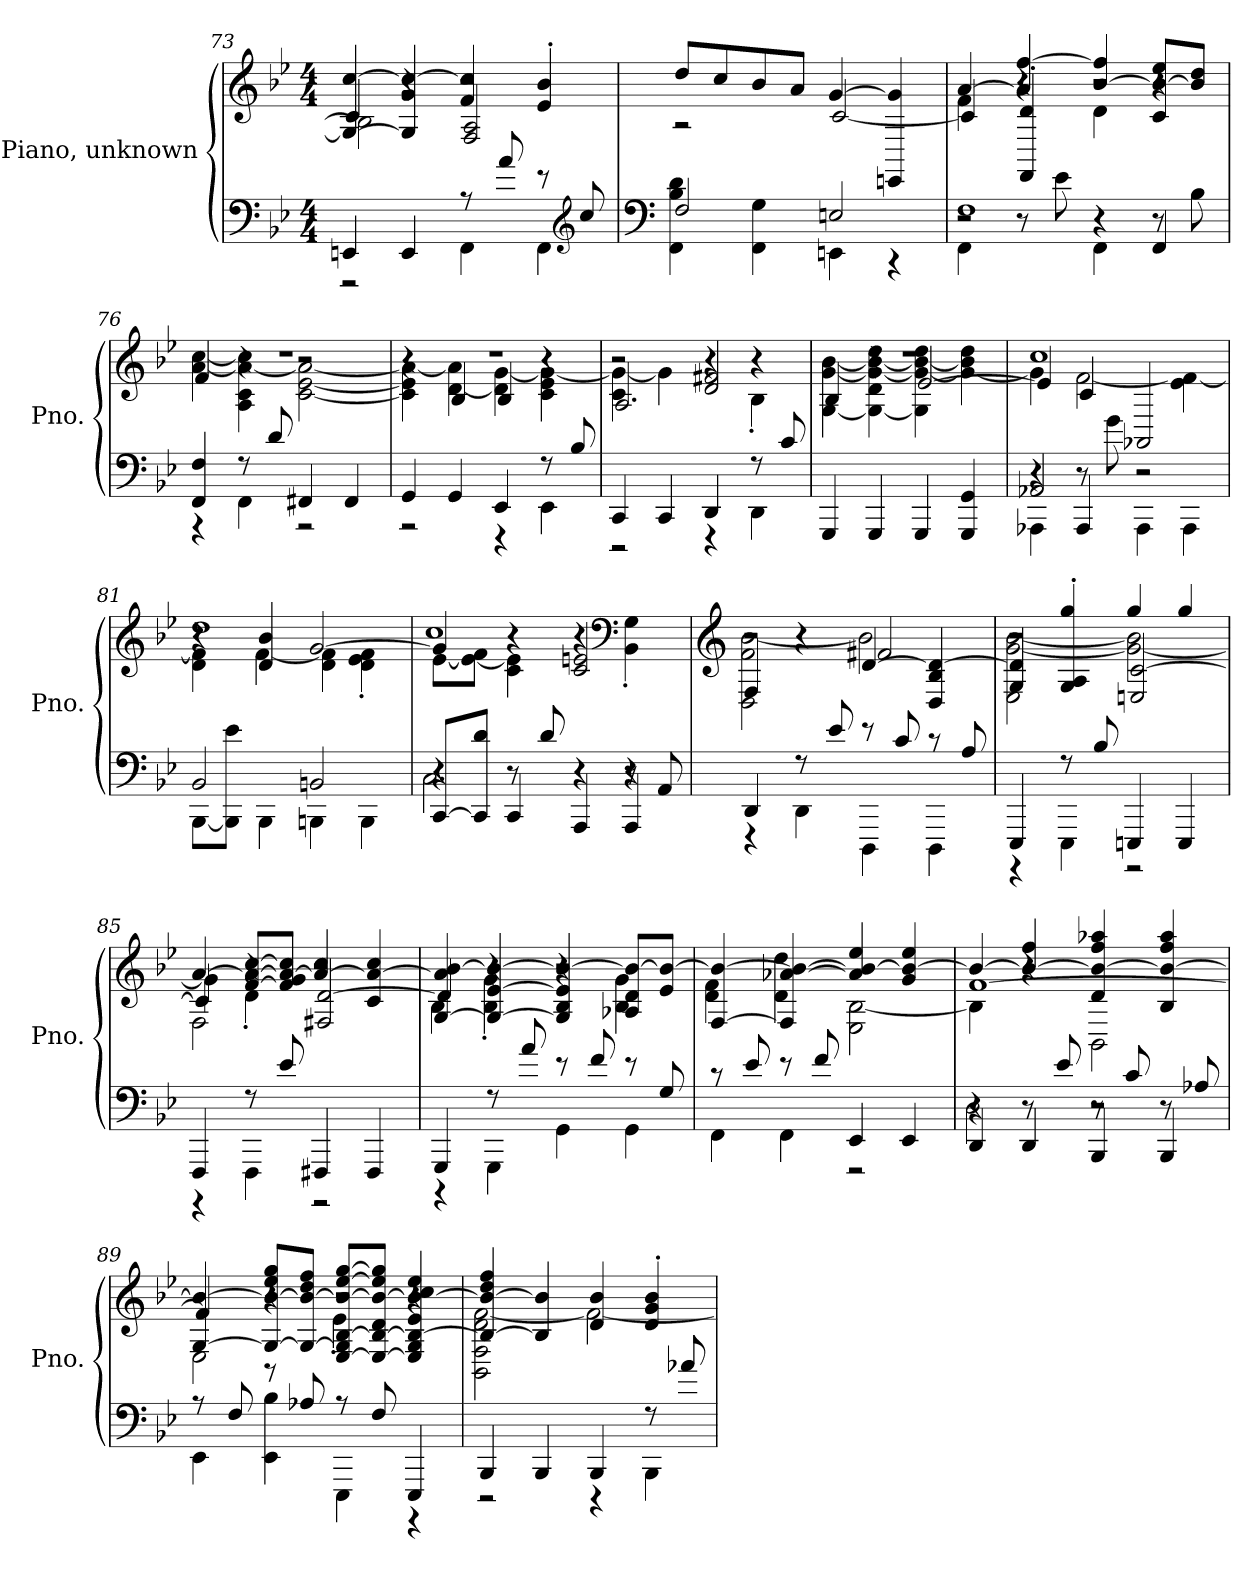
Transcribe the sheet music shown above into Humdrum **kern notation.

**kern	**kern
*part1	*part1
*staff2	*staff1
*I"Piano, unknown	*
*I'Pno.	*
*clefF4	*clefG2
*k[b-e-]	*k[b-e-]
*M4/4	*M4/4
=73	=73
*^	*^
*	*	*	*^
4EEn/	2r	4G/_ [4cc/	4c/	2B-\]
4EE/	.	4G/] 4g/ 4cc/_	4r	.
8r	4FF\	4f/ 4cc/]	2F/ 2A/	2r
8a/	.	.	.	.
8r	4FF\	4e-/' 4b-/'	.	.
*clefG2	*	*	*	*
8cc/	.	.	.	.
*	*	*v	*v	*v
=74	=74	=74
*clefF4	*	*
*	*	*^
2F/	4FF\ 4B-\ 4d\	8dd/L	2r
.	.	8cc/	.
.	4FF\ 4G\	8b-/	.
.	.	8a/J	.
2En/	4EEn\	[4g/	[2c/
.	4r	4EEn/ 4g/]	.
=75	=75	=75	=75
*	*^	*	*^
1F	4FF\	2r	[4a/	4f\	4c/]
.	8r	.	4a/] [4ff/	4r	4FF/' 4d/'
.	8e-\	.	.	.	.
.	4FF\	4r	[4b-/ 4ff/]	4d\	2r
.	8r	4FF/	8c/ 8b-/_ 8ee-/L	4r	.
.	8B-\	.	8b-/] 8dd/J	.	.
*	*v	*v	*	*	*
!!LO:LB:g=z	!!	!!
=76	=76	=76	=76	=76
4FF/ 4F/	4r	1r	[4a\ [4cc\	4f/
8r	4FF\	.	4A\ 4c\ 4a\_ 4cc\]	4r
8d/	.	.	.	.
4FF#X/	2r	.	[2c\ [2e-\ 2a\_	2r
4FF#/	.	.	.	.
=77	=77	=77	=77	=77
4GG/	2r	1r	4c\] 4e-\] 4a\_	4r
4GG/	.	.	[4d\ 4a\]	4B-/
4EE-/	4r	.	4d\] [4g\	4B-/
8r	4EE-\	.	4c\ 4e-\ 4g\_	4r
8B-/	.	.	.	.
=78	=78	=78	=78	=78
4CC/	2r	2r	4c\ 4g\_	2.A/
4CC/	.	.	4g\]	.
4DD/	4r	2d/ 2f#X/	4r	.
8r	4DD\	.	4B-'\	4r
8c/	.	.	.	.
*v	*v	*	*	*
=79	=79	=79	=79
4GGG/	1r	[4G\ [4g\ [4b-\	4B-/
4GGG/	.	4G\_ 4d\ 4g\_ 4b-\_ 4dd\	4r
4GGG/	.	4G\] 4g\_ 4b-\_ 4dd\	[2e-/
4GGG/ 4GG/	.	4g\_ 4b-\] 4dd\	.
=80	=80	=80	=80
*^	*	*	*
*	*^	*	*	*
2AA-X/	4AAA-X\	4r	1cc	4g\]	4e-/]
.	8r	4AAA-/	.	[2f\	4c/
.	8g\	.	.	.	.
2r	4AAA-\	2r	.	.	2AA-X/
.	4AAA-\	.	.	4e-\ 4f\_	.
*	*v	*v	*	*	*
!!LO:LB:g=z	!!	!!
=81	=81	=81	=81	=81
2BB-/	[8BBB-\L	4r	4d\ 4f\]	1dd
.	8BBB-\] 8e-\J	.	.	.
.	4BBB-\	4d/ 4b-/	[4f\	.
2BBn/	4BBBn\	[2g/	4d\ 4f\]	.
.	4BBB\	.	4d\' 4e-\' 4f\'	.
=82	=82	=82	=82	=82
*	*^	*	*	*
[8CC/L	2.C\	4r	4g/]	[8e-\L	1cc
8CC/] 8d/J	.	.	.	8e-\_ 8f\J	.
8r	.	4CC/	4r	4c\ 4e-\]	.
8d/	.	.	.	.	.
4AAA/	.	4r	2c/ 2en/	4r	.
*	*	*	*clefF4	*	*
8r	4r	4AAA/	.	4BB-\' 4G\'	.
8AA/	.	.	.	.	.
*v	*v	*v	*	*	*
=83	=83	=83	=83
*	*clefG2	*	*
*^	*	*	*
4DD/	4r	4F/	2D\ 2f\ [2b-\	2r
8r	4DD\	4r	.	.
8e-/	.	.	.	.
8r	4DDD\	[4d/	2b-\]	2f#X/
8c/	.	.	.	.
8r	4DDD\	4D/ 4B-/ 4d/_	.	.
8A/	.	.	.	.
=84	=84	=84	=84	=84
4EEE-/	4r	4G/ 4d/]	2E-\ [2g\ [2b-\	2r
8r	4EEE-\	4G/' 4A/' 4gg/'	.	.
8B-/	.	.	.	.
4EEEn/	2r	4gg/	2g\_ 2b-\]	2En/ [2c/
4EEE/	.	4gg/	.	.
!!LO:LB:g=z
=85	=85	=85	=85	=85
*	*	*	*	*^
4FFF/	4r	[4a/	4g\]	4c/]	2F\
8r	4FFF\	[8f/ 8a/_ [8cc/L	4d'\	4r	.
8e-/	.	8f/] 8g/ 8a/_ 8cc/]J	.	.	.
4FFF#X/	2r	4a/_ 4cc/	2r	2F#X/ [2d/	2r
4FFF#/	.	4c/ 4a/_ 4cc/	.	.	.
*	*	*	*	*v	*v
=86	=86	=86	=86	=86
4GGG/	4r	[4G/ 4a/] [4b-/	4B-\	4d/]
8r	4GGG\	4G/_ [4e-/ 4b-/_	4B-\' 4g\'	4r
8a/	.	.	.	.
8r	4GG\	4G/] 4B-/ 4e-/] 4b-/_	4r	2r
8f/	.	.	.	.
8r	4GG\	8A-X/ 8d/ 8b-/_L	4B-\ 4g\	.
8G/	.	8e-/ 8b-/_J	.	.
*	*	*	*v	*v
=87	=87	=87	=87
8r	4FF\	[4F/ 4b-/_	4d\ 4f\
8e-/	.	.	.
8r	4FF\	4F/] [4a-X/ 4b-/_	4d\ 4dd\
8f/	.	.	.
4EE-/	2r	4a-/] 4b-/_ 4ee-/	2E-\ [2B-\
4EE-/	.	4g/ 4b-/_ 4ee-/	.
=88	=88	=88	=88
*	*^	*	*^
4DD/	2D\	4r	4b-/_	4B-\]	[1f
8r	.	4DD/	4b-/_ 4ff/	4r	.
8e-/	.	.	.	.	.
8r	2r	4BBB-/	4d/ 4b-/_ 4ff/ 4aa-X/	2BB-\	.
8c/	.	.	.	.	.
8r	.	4BBB-/	4B-/ 4b-/_ 4ff/ 4aa-/	.	.
8A-X/	.	.	.	.	.
*	*v	*v	*	*	*
!!LO:LB:g=z	!!	!!
=89	=89	=89	=89	=89
8r	4EE-\	[4G/ 4b-/_	2E-\	4f/]
8F/	.	.	.	.
8r	4EE-\ 4B-\	8G/_ 8b-/_ 8ee-/ 8gg/L	.	4r
8A-X/	.	8G/_ 8b-/_ 8dd/ 8ff/J	.	.
8r	4EEE-\	[8E-/ 8G/] [8B-/ 8b-/_ [8ee-/ [8gg/L	4e-'\	2r
8F/	.	8E-/_ 8B-/_ 8d/ 8b-/_ 8ee-/] 8gg/]J	.	.
4EEE-/	4r	4E-/] 4G/ 4B-/_ 4e-/ 4b-/_ 4cc/ 4ee-/	4r	.
*	*	*	*v	*v
=90	=90	=90	=90
4BBB-/	2r	4B-/_ 4b-/_ 4dd/ 4ff/	2BB-\ 2F\ 2d\ [2f\
4BBB-/	.	4B-/] 4b-/]	.
4BBB-/	4r	4d/ 4b-/	2f\_
8r	4BBB-\	4d/' 4g/' 4b-/'	.
8a-X/	.	.	.
*v	*v	*	*
*	*v	*v
=	=
*-	*-
